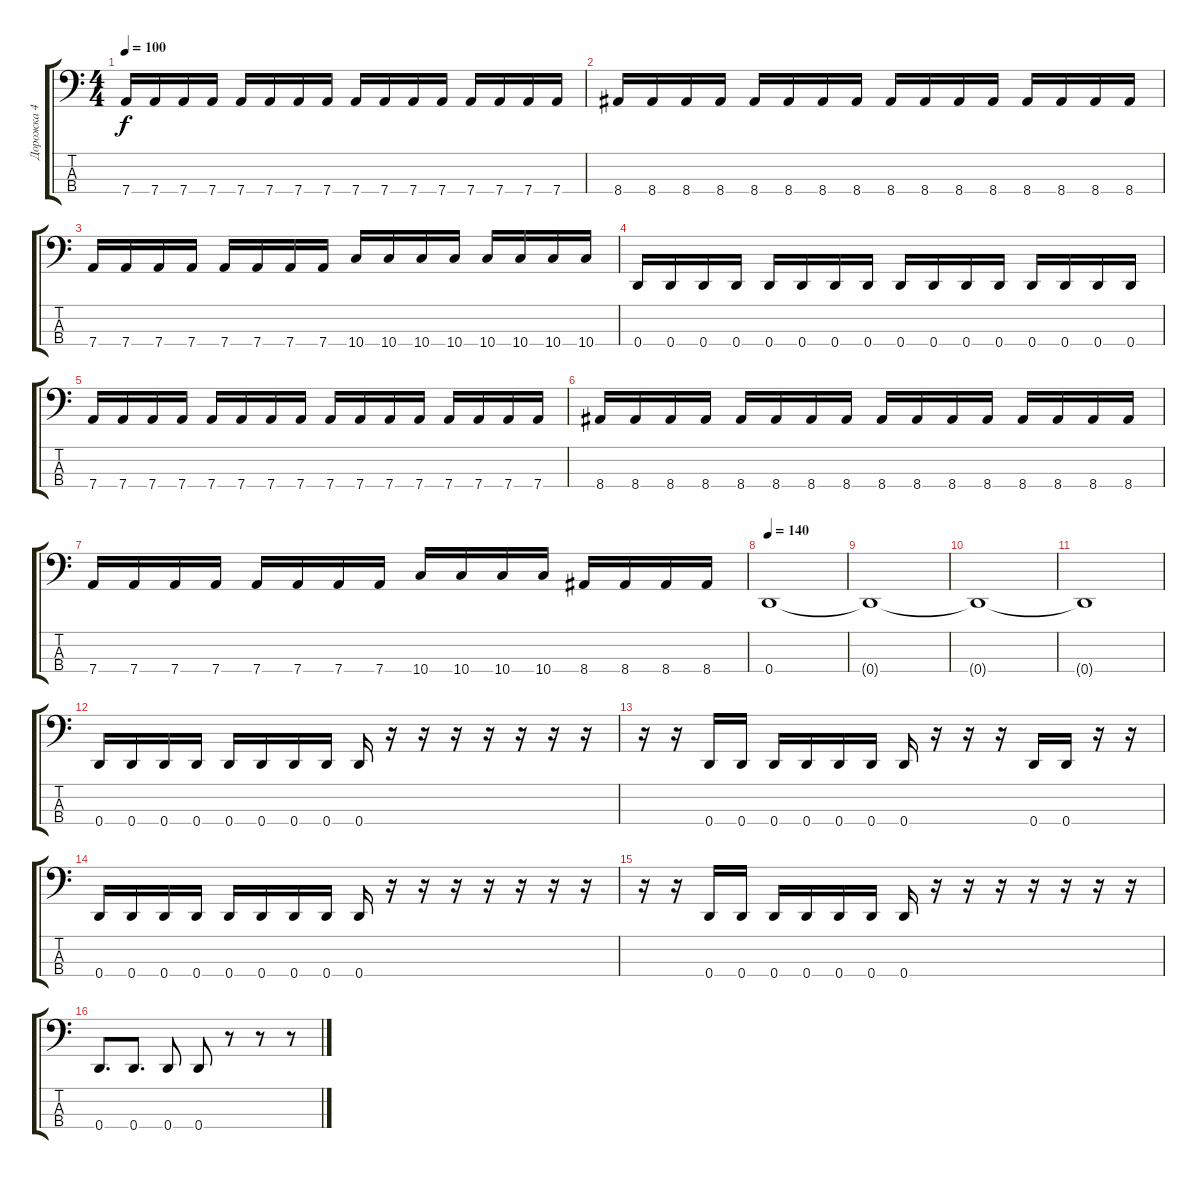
\track ("Дорожка 4" "Дорожка 4") {instrument electricbasspick}
\staff {score tabs}
\tuning (G2 D2 A1 D1) {hide}
\ts (4 4)
\tempo 100
\clef f4
\ks c
7.4.16{dy f} 7.4.16 7.4.16 7.4.16 7.4.16 7.4.16 7.4.16 7.4.16 7.4.16 7.4.16 7.4.16 7.4.16 7.4.16 7.4.16 7.4.16 7.4.16 |
8.4.16 8.4.16 8.4.16 8.4.16 8.4.16 8.4.16 8.4.16 8.4.16 8.4.16 8.4.16 8.4.16 8.4.16 8.4.16 8.4.16 8.4.16 8.4.16 |
7.4.16 7.4.16 7.4.16 7.4.16 7.4.16 7.4.16 7.4.16 7.4.16 10.4.16 10.4.16 10.4.16 10.4.16 10.4.16 10.4.16 10.4.16 10.4.16 |
0.4.16 0.4.16 0.4.16 0.4.16 0.4.16 0.4.16 0.4.16 0.4.16 0.4.16 0.4.16 0.4.16 0.4.16 0.4.16 0.4.16 0.4.16 0.4.16 |
7.4.16 7.4.16 7.4.16 7.4.16 7.4.16 7.4.16 7.4.16 7.4.16 7.4.16 7.4.16 7.4.16 7.4.16 7.4.16 7.4.16 7.4.16 7.4.16 |
8.4.16 8.4.16 8.4.16 8.4.16 8.4.16 8.4.16 8.4.16 8.4.16 8.4.16 8.4.16 8.4.16 8.4.16 8.4.16 8.4.16 8.4.16 8.4.16 |
7.4.16 7.4.16 7.4.16 7.4.16 7.4.16 7.4.16 7.4.16 7.4.16 10.4.16 10.4.16 10.4.16 10.4.16 8.4.16 8.4.16 8.4.16 8.4.16 |
\tempo 140
0.4.1 |
0.4{t}.1 |
0.4{t}.1 |
0.4{t}.1 |
0.4.16 0.4.16 0.4.16 0.4.16 0.4.16 0.4.16 0.4.16 0.4.16 0.4.16 r.16 r.16 r.16 r.16 r.16 r.16 r.16 |
r.16 r.16 0.4.16 0.4.16 0.4.16 0.4.16 0.4.16 0.4.16 0.4.16 r.16 r.16 r.16 0.4.16 0.4.16 r.16 r.16 |
0.4.16 0.4.16 0.4.16 0.4.16 0.4.16 0.4.16 0.4.16 0.4.16 0.4.16 r.16 r.16 r.16 r.16 r.16 r.16 r.16 |
r.16 r.16 0.4.16 0.4.16 0.4.16 0.4.16 0.4.16 0.4.16 0.4.16 r.16 r.16 r.16 r.16 r.16 r.16 r.16 |
0.4.8{d} 0.4.8{d} 0.4.8 0.4.8 r.8 r.8 r.8
